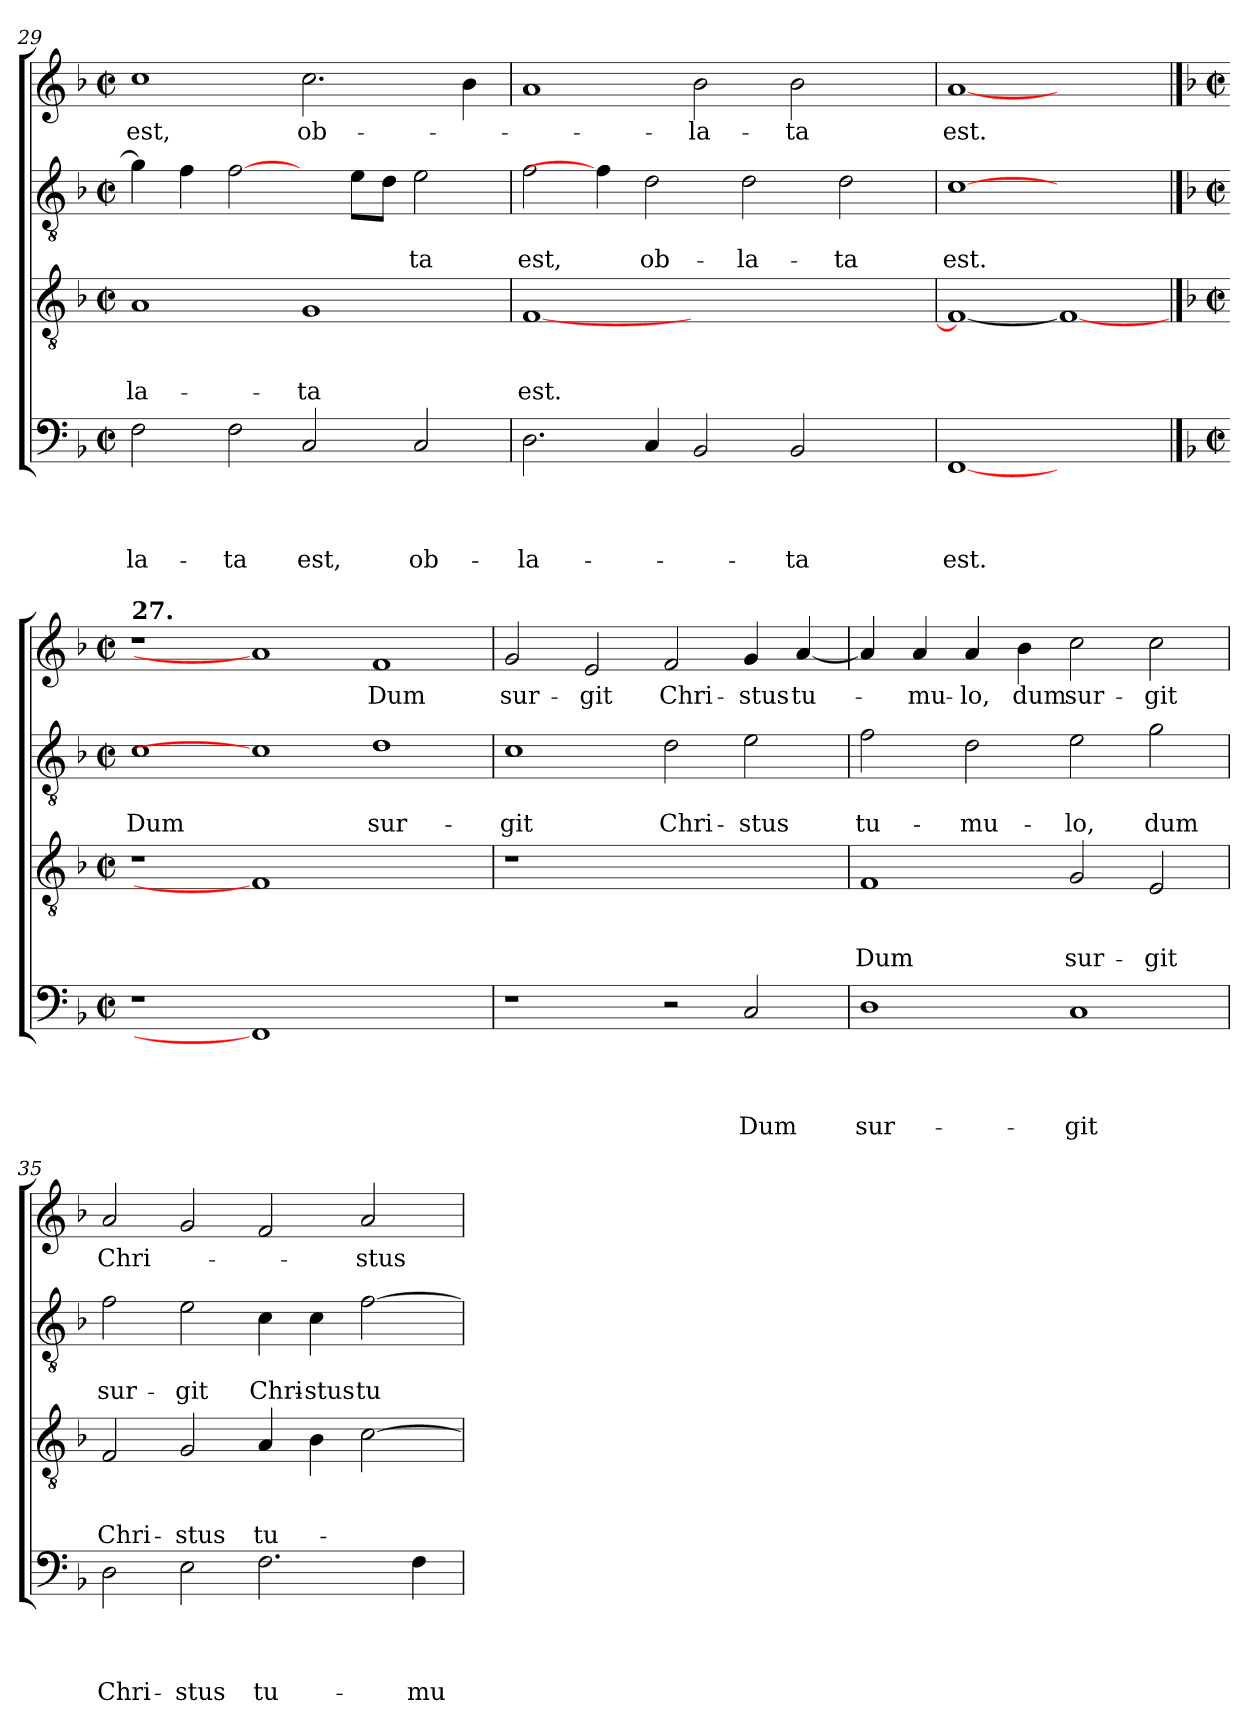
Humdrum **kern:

**kern	**text	**text	**text	**text	**kern	**text	**text	**text	**kern	**text	**text	**kern	**text
*part4	*part4	*part4	*part4	*part4	*part3	*part3	*part3	*part3	*part2	*part2	*part2	*part1	*part1
*staff4	*staff4	*staff4	*staff4	*staff4	*staff3	*staff3	*staff3	*staff3	*staff2	*staff2	*staff2	*staff1	*staff1
*clefF4	*	*	*	*	*clefGv2	*	*	*	*clefGv2	*	*	*clefG2	*
*k[b-]	*	*	*	*	*k[b-]	*	*	*	*k[b-]	*	*	*k[b-]	*
*F:	*	*	*	*	*F:	*	*	*	*F:	*	*	*F:	*
*M2/2	*	*	*	*	*M2/2	*	*	*	*M2/2	*	*	*M2/2	*
*met(c|)	*	*	*	*	*met(c|)	*	*	*	*met(c|)	*	*	*met(c|)	*
=29	=29	=29	=29	=29	=29	=29	=29	=29	=29	=29	=29	=29	=29
!	!	!	!	!LO:LY:b	!	!	!	!LO:LY:b	!	!	!	!	!LO:LY:b
2F\	.	.	.	-la-	1A	.	.	-la-	4g\]	.	.	1cc	est,
.	.	.	.	.	.	.	.	.	4f\	.	.	.	.
!	!	!	!	!LO:LY:b	!	!	!	!	!	!	!	!	!
2F\	.	.	.	-ta	.	.	.	.	[2f\	.	.	.	.
!	!	!	!	!LO:LY:b	!	!	!	!LO:LY:b	!	!	!	!	!LO:LY:b
2C/	.	.	.	est,	1G	.	.	-ta	4ryy	.	.	2.cc\	ob-
.	.	.	.	.	.	.	.	.	8e\L	.	.	.	.
.	.	.	.	.	.	.	.	.	8d\J	.	.	.	.
!	!	!	!	!LO:LY:b	!	!	!	!	!	!	!LO:LY:b	!	!
2C/	.	.	.	ob-	.	.	.	.	2e\	.	-ta	.	.
.	.	.	.	.	.	.	.	.	.	.	.	4b-\	.
=30	=30	=30	=30	=30	=30	=30	=30	=30	=30	=30	=30	=30	=30
!	!	!	!	!LO:LY:b	!	!	!	!LO:LY:b	!	!	!LO:LY:b	!	!
2.D\	.	.	.	-la-	[1F	.	.	est.	2f\	.	est,	1a	.
.	.	.	.	.	.	.	.	.	4f\]	.	.	.	.
!	!	!	!	!	!	!	!	!	!	!	!LO:LY:b	!	!
4C/	.	.	.	.	.	.	.	.	2d\	.	ob-	.	.
!	!	!	!	!	!	!	!	!	!	!	!	!	!LO:LY:b
2BB-/	.	.	.	.	1ryy	.	.	.	.	.	.	2b-\	-la-
!	!	!	!	!	!	!	!	!	!	!	!LO:LY:b	!	!
.	.	.	.	.	.	.	.	.	2d\	.	-la-	.	.
!	!	!	!	!LO:LY:b	!	!	!	!	!	!	!	!	!LO:LY:b
2BB-/	.	.	.	-ta	.	.	.	.	.	.	.	2b-\	-ta
!	!	!	!	!	!	!	!	!	!	!	!LO:LY:b	!	!
.	.	.	.	.	.	.	.	.	2d\	.	-ta	.	.
4ryy	.	.	.	.	4ryy	.	.	.	.	.	.	4ryy	.
=31	=31	=31	=31	=31	=31	=31	=31	=31	=31	=31	=31	=31	=31
!	!	!	!	!LO:LY:b	!	!	!	!	!	!	!LO:LY:b	!	!LO:LY:b
[1FF	.	.	.	est.	1F_	.	.	.	[1c	.	est.	[1a	est.
1ryy	.	.	.	.	1F_	.	.	.	1ryy	.	.	1ryy	.
!!LO:LB:g=z
==32	==32	==32	==32	==32	==32	==32	==32	==32	==32	==32	==32	==32	==32
*k[b-]	*	*	*	*	*k[b-]	*	*	*	*k[b-]	*	*	*k[b-]	*
*F:	*	*	*	*	*F:	*	*	*	*F:	*	*	*F:	*
*M2/2	*	*	*	*	*M2/2	*	*	*	*M2/2	*	*	*M2/2	*
*met(c|)	*	*	*	*	*met(c|)	*	*	*	*met(c|)	*	*	*met(c|)	*
!	!	!	!	!	!	!	!	!	!	!	!	!LO:TX:a:B:t=27.	!
!	!	!	!	!	!	!	!	!	!	!	!LO:LY:b	!	!
1r	.	.	.	.	1r	.	.	.	1c	.	Dum	1r	.
1FF]	.	.	.	.	1F]	.	.	.	1c]	.	.	1a]	.
!	!	!	!	!	!	!	!	!	!	!	!LO:LY:b	!	!LO:LY:b
1ryy	.	.	.	.	1ryy	.	.	.	1d	.	sur-	1f	Dum
=33	=33	=33	=33	=33	=33	=33	=33	=33	=33	=33	=33	=33	=33
!	!	!	!	!	!	!	!	!	!	!	!LO:LY:b	!	!LO:LY:b
1r	.	.	.	.	1r	.	.	.	1c	.	-git	2g/	sur-
!	!	!	!	!	!	!	!	!	!	!	!	!	!LO:LY:b
.	.	.	.	.	.	.	.	.	.	.	.	2e/	-git
!	!	!	!	!	!	!	!	!	!	!	!LO:LY:b	!	!LO:LY:b
2r	.	.	.	.	1ryy	.	.	.	2d\	.	Chri-	2f/	Chri-
!	!	!	!	!LO:LY:b	!	!	!	!	!	!	!LO:LY:b	!	!LO:LY:b
2C/	.	.	.	Dum	.	.	.	.	2e\	.	-stus	4g/	-stus
!	!	!	!	!	!	!	!	!	!	!	!	!	!LO:LY:b
.	.	.	.	.	.	.	.	.	.	.	.	[4a/	tu-
=34	=34	=34	=34	=34	=34	=34	=34	=34	=34	=34	=34	=34	=34
!	!	!	!	!LO:LY:b	!	!	!	!LO:LY:b	!	!	!LO:LY:b	!	!
1D	.	.	.	sur-	1F	.	.	Dum	2f\	.	tu-	4a/]	.
!	!	!	!	!	!	!	!	!	!	!	!	!	!LO:LY:b
.	.	.	.	.	.	.	.	.	.	.	.	4a/	-mu-
!	!	!	!	!	!	!	!	!	!	!	!LO:LY:b	!	!LO:LY:b
.	.	.	.	.	.	.	.	.	2d\	.	-mu-	4a/	-lo,
!	!	!	!	!	!	!	!	!	!	!	!	!	!LO:LY:b
.	.	.	.	.	.	.	.	.	.	.	.	4b-\	dum
!	!	!	!	!LO:LY:b	!	!	!	!LO:LY:b	!	!	!LO:LY:b	!	!LO:LY:b
1C	.	.	.	-git	2G/	.	.	sur-	2e\	.	-lo,	2cc\	sur-
!	!	!	!	!	!	!	!	!LO:LY:b	!	!	!LO:LY:b	!	!LO:LY:b
.	.	.	.	.	2E/	.	.	-git	2g\	.	dum	2cc\	-git
=35	=35	=35	=35	=35	=35	=35	=35	=35	=35	=35	=35	=35	=35
!	!	!	!	!LO:LY:b	!	!	!	!LO:LY:b	!	!	!LO:LY:b	!	!LO:LY:b
2D\	.	.	.	Chri-	2F/	.	.	Chri-	2f\	.	sur-	2a/	Chri-
!	!	!	!	!LO:LY:b	!	!	!	!LO:LY:b	!	!	!LO:LY:b	!	!
2E\	.	.	.	-stus	2G/	.	.	-stus	2e\	.	-git	2g/	.
!	!	!	!	!LO:LY:b	!	!	!	!LO:LY:b	!	!	!LO:LY:b	!	!
2.F\	.	.	.	tu-	4A/	.	.	tu-	4c\	.	Chri-	2f/	.
!	!	!	!	!	!	!	!	!	!	!	!LO:LY:b	!	!
.	.	.	.	.	4B-\	.	.	.	4c\	.	-stus	.	.
!	!	!	!	!	!	!	!	!	!	!	!LO:LY:b	!	!LO:LY:b
.	.	.	.	.	[2c\	.	.	.	[2f\	.	tu-	2a/	-stus
!	!	!	!	!LO:LY:b	!	!	!	!	!	!	!	!	!
4F\	.	.	.	-mu-	.	.	.	.	.	.	.	.	.
=	=	=	=	=	=	=	=	=	=	=	=	=	=
*-	*-	*-	*-	*-	*-	*-	*-	*-	*-	*-	*-	*-	*-
